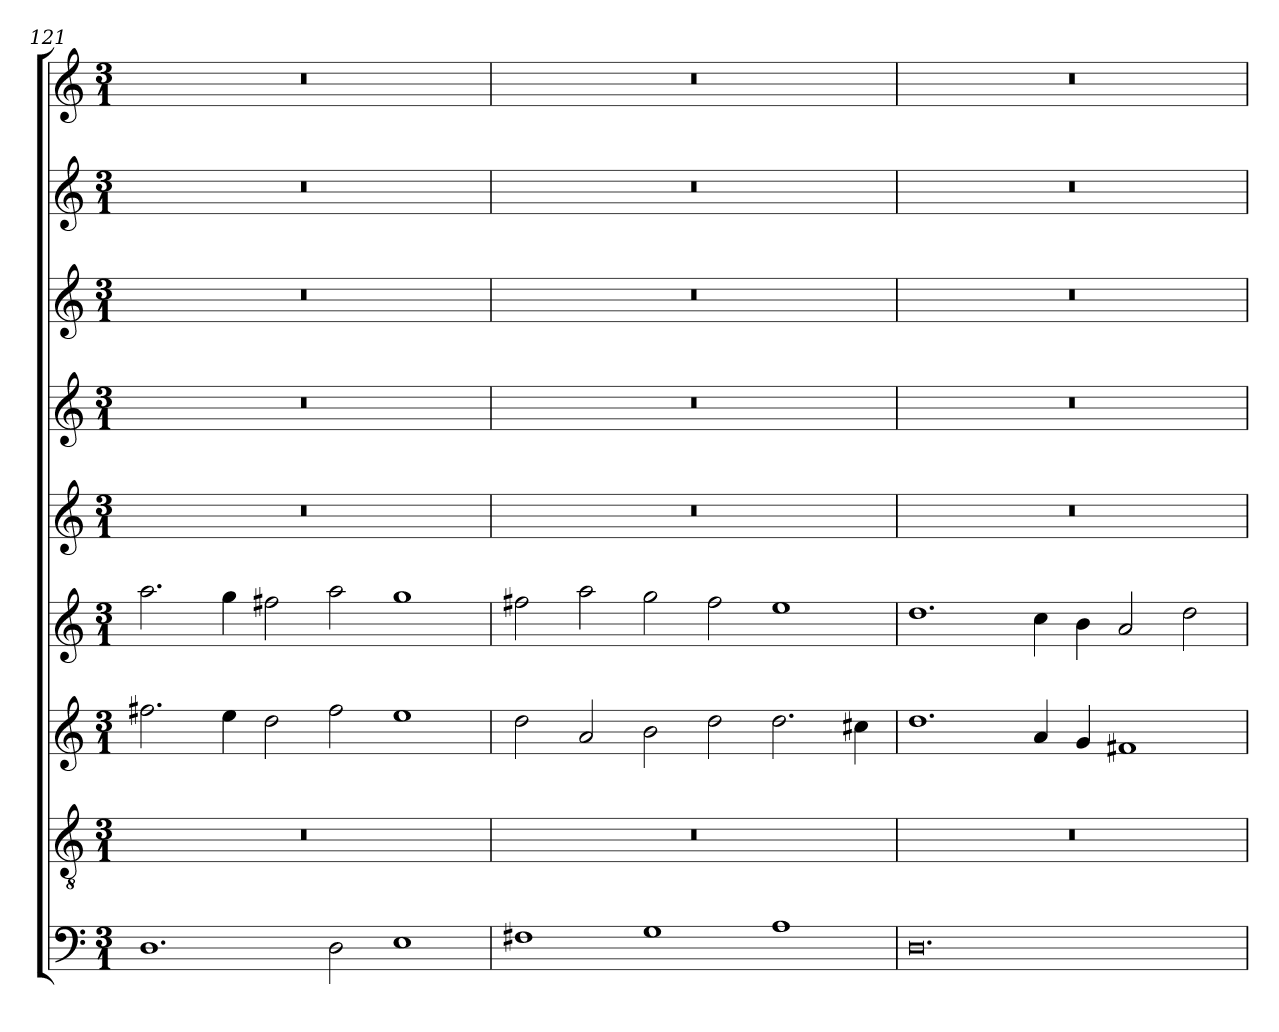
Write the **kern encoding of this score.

**kern	**kern	**kern	**kern	**kern	**kern	**kern	**kern	**kern
*part9	*part8	*part7	*part6	*part5	*part4	*part3	*part2	*part1
*staff9	*staff8	*staff7	*staff6	*staff5	*staff4	*staff3	*staff2	*staff1
!!LO:LB:g=z
*clefF4	*clefGv2	*clefG2	*clefG2	*clefG2	*clefG2	*clefG2	*clefG2	*clefG2
*k[]	*k[]	*k[]	*k[]	*k[]	*k[]	*k[]	*k[]	*k[]
*C:	*C:	*C:	*C:	*C:	*C:	*C:	*C:	*C:
*M3/1	*M3/1	*M3/1	*M3/1	*M3/1	*M3/1	*M3/1	*M3/1	*M3/1
=121	=121	=121	=121	=121	=121	=121	=121	=121
1.D	0.r	2.ff#X\	2.aa\	0.r	0.r	0.r	0.r	0.r
.	.	4ee\	4gg\	.	.	.	.	.
.	.	2dd\	2ff#X\	.	.	.	.	.
2D\	.	2ff#\	2aa\	.	.	.	.	.
1E	.	1ee	1gg	.	.	.	.	.
=122	=122	=122	=122	=122	=122	=122	=122	=122
1F#X	0.r	2dd\	2ff#X\	0.r	0.r	0.r	0.r	0.r
.	.	2a/	2aa\	.	.	.	.	.
1G	.	2b\	2gg\	.	.	.	.	.
.	.	2dd\	2ff#\	.	.	.	.	.
1A	.	2.dd\	1ee	.	.	.	.	.
.	.	4cc#X\	.	.	.	.	.	.
=123	=123	=123	=123	=123	=123	=123	=123	=123
0.D	0.r	1.dd	1.dd	0.r	0.r	0.r	0.r	0.r
.	.	4a/	4cc\	.	.	.	.	.
.	.	4g/	4b\	.	.	.	.	.
.	.	1f#X	2a/	.	.	.	.	.
.	.	.	2dd\	.	.	.	.	.
=	=	=	=	=	=	=	=	=
*-	*-	*-	*-	*-	*-	*-	*-	*-
